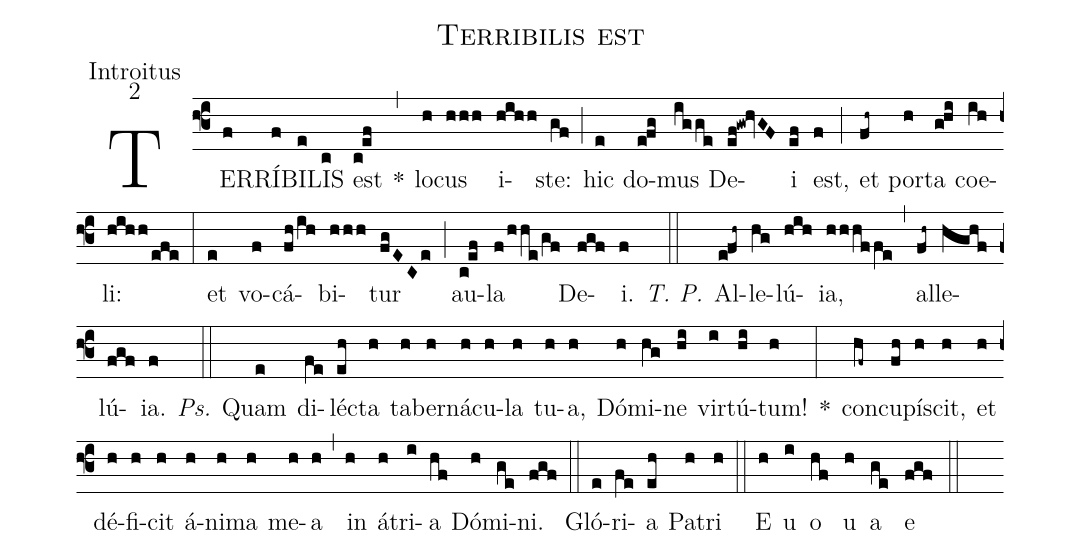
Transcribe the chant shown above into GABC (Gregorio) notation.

name:Terribilis est;
office-part:Introitus;
mode:2;
%%
(f3) TER(f)RÍ(f)BI(e)LIS(c) est(c!ef) *(,) lo(h)cus(hhh) i(hihh)ste:(gf) (;) hic(e) do(e!fg)mus(igge) De(ef!gw!hvGF)i(ef) est,(f) (;) et(fh~) por(h)ta(g!hi) coe(ih)li:(hihh/efe) (:) et(e) vo(f)cá(fh/ih)bi(hhh)tur(fgECe) (;) au(c!ef)la(f/hhe/gf) De(fgf)i.(f) <i>T. P.</i>(::) Al(e!fh~)le(hg)lú(hih)ia,(hhhffe) (,) al(fh~)le(hghf)lú(fgf)ia.(f) <i>Ps.</i>(::) Quam(e) di(fe)lé(eh)cta(h) ta(h)ber(h)ná(h)cu(h)la(h) tu(h)a,(h) Dó(h)mi(hg)ne(hi) vir(i)tú(hi)tum!(h) *(:) con(hf~)cu(fh)pí(h)scit,(h) et(h) dé(h)fi(h)cit(h) á(h)ni(h)ma(h) me(h)a(h) (,) in(h) á(h)tri(i)a(hf) Dó(h)mi(ge)ni.(fgf) (::) Gló(e)ri(fe)a(eh) Pa(h)tri(h) (::) E(h) u(i) o(hf) u(h) a(ge) e(fgf) (::)
